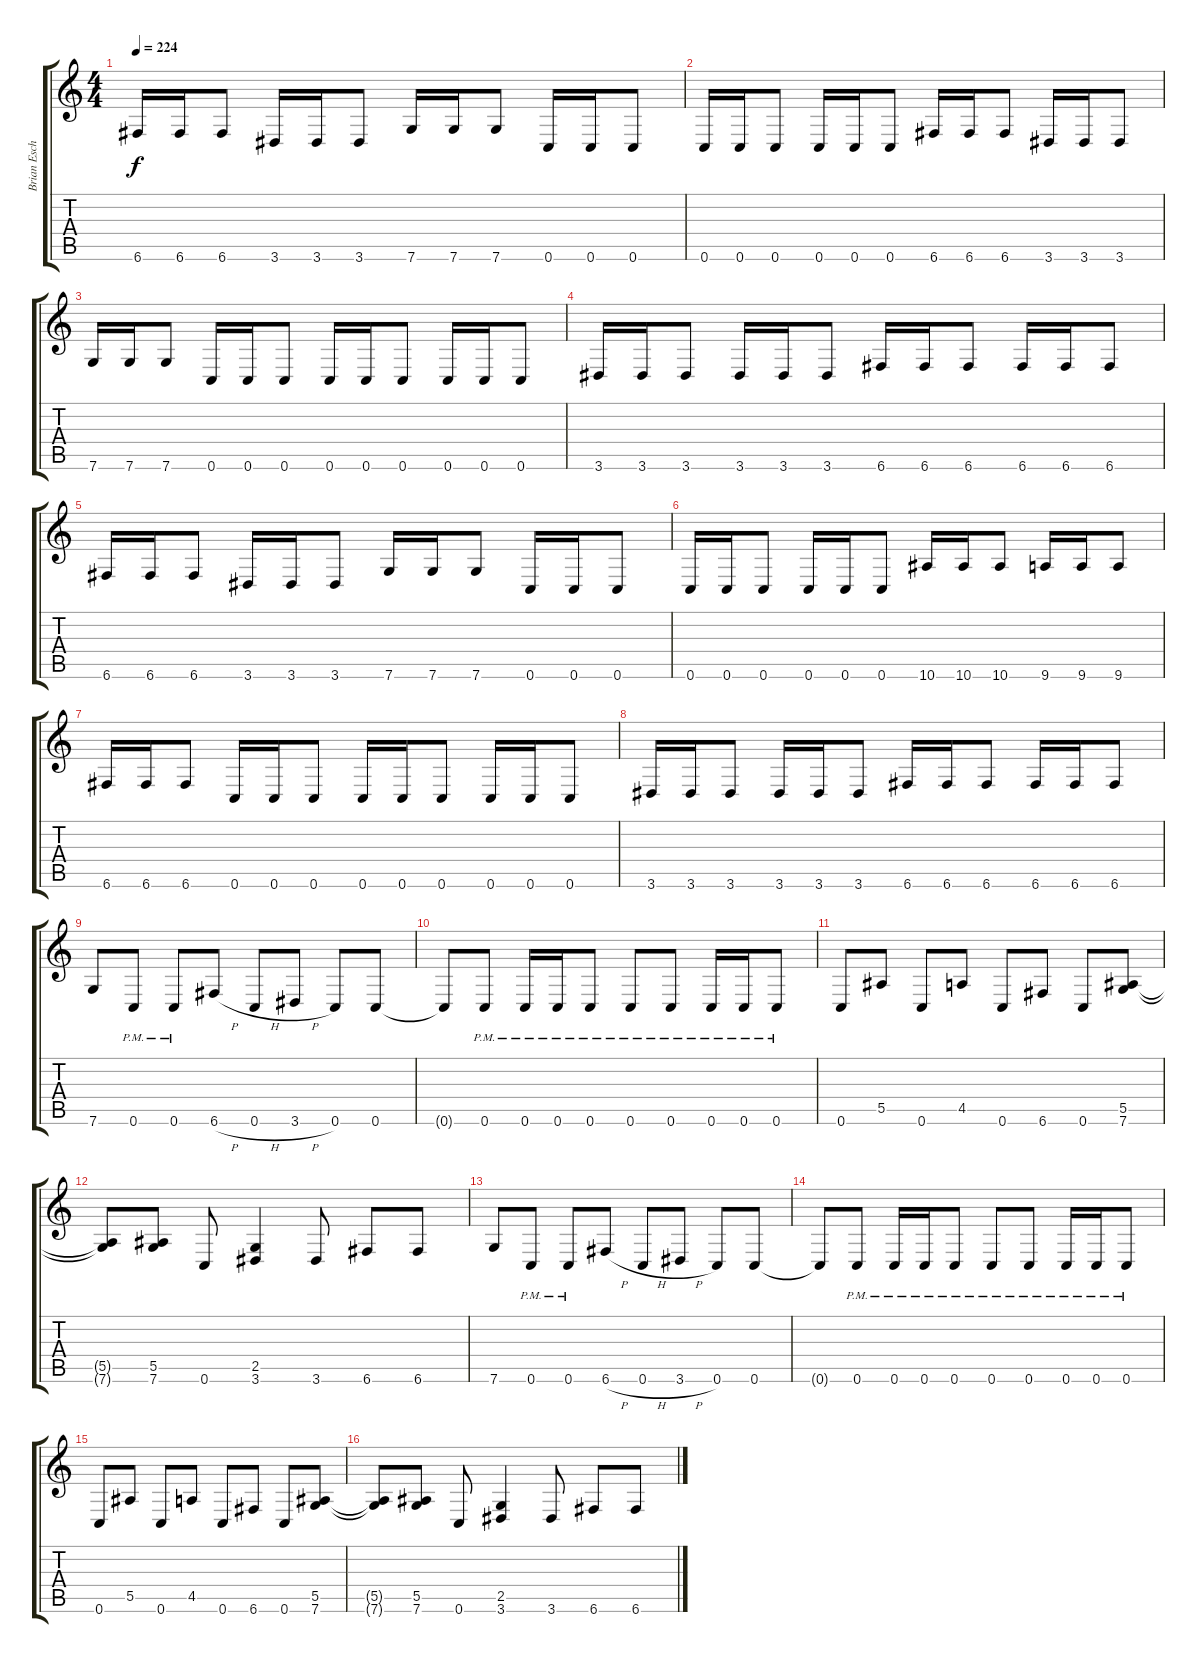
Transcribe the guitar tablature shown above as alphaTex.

\track ("Brian Eschbach (Lead)" "Brian Esch") {instrument distortionguitar}
\staff {score tabs}
\tuning (C4 G3 Eb3 Bb2 F2 C2) {hide}
\ts (4 4)
\tempo 224
\clef g2
\ks c
6.6.16{dy f} 6.6.16 6.6.8 3.6.16 3.6.16 3.6.8 7.6.16 7.6.16 7.6.8 0.6.16 0.6.16 0.6.8 |
0.6.16 0.6.16 0.6.8 0.6.16 0.6.16 0.6.8 6.6.16 6.6.16 6.6.8 3.6.16 3.6.16 3.6.8 |
7.6.16 7.6.16 7.6.8 0.6.16 0.6.16 0.6.8 0.6.16 0.6.16 0.6.8 0.6.16 0.6.16 0.6.8 |
3.6.16 3.6.16 3.6.8 3.6.16 3.6.16 3.6.8 6.6.16 6.6.16 6.6.8 6.6.16 6.6.16 6.6.8 |
6.6.16 6.6.16 6.6.8 3.6.16 3.6.16 3.6.8 7.6.16 7.6.16 7.6.8 0.6.16 0.6.16 0.6.8 |
0.6.16 0.6.16 0.6.8 0.6.16 0.6.16 0.6.8 10.6.16 10.6.16 10.6.8 9.6.16 9.6.16 9.6.8 |
6.6.16 6.6.16 6.6.8 0.6.16 0.6.16 0.6.8 0.6.16 0.6.16 0.6.8 0.6.16 0.6.16 0.6.8 |
3.6.16 3.6.16 3.6.8 3.6.16 3.6.16 3.6.8 6.6.16 6.6.16 6.6.8 6.6.16 6.6.16 6.6.8 |
7.6.8 0.6{pm}.8 0.6{pm}.8 6.6{h}.8 0.6{h}.8 3.6{h}.8 0.6.8 0.6.8 |
0.6{t}.8 0.6{pm}.8 0.6{pm}.16 0.6{pm}.16 0.6{pm}.8 0.6{pm}.8 0.6{pm}.8 0.6{pm}.16 0.6{pm}.16 0.6{pm}.8 |
0.6.8 5.5.8 0.6.8 4.5.8 0.6.8 6.6.8 0.6.8 (5.5 7.6).8 |
(5.5{t} 7.6{t}).8 (5.5 7.6).8 0.6.8 (2.5 3.6).4 3.6.8 6.6.8 6.6.8 |
7.6.8 0.6{pm}.8 0.6{pm}.8 6.6{h}.8 0.6{h}.8 3.6{h}.8 0.6.8 0.6.8 |
0.6{t}.8 0.6{pm}.8 0.6{pm}.16 0.6{pm}.16 0.6{pm}.8 0.6{pm}.8 0.6{pm}.8 0.6{pm}.16 0.6{pm}.16 0.6{pm}.8 |
0.6.8 5.5.8 0.6.8 4.5.8 0.6.8 6.6.8 0.6.8 (5.5 7.6).8 |
(5.5{t} 7.6{t}).8 (5.5 7.6).8 0.6.8 (2.5 3.6).4 3.6.8 6.6.8 6.6.8
